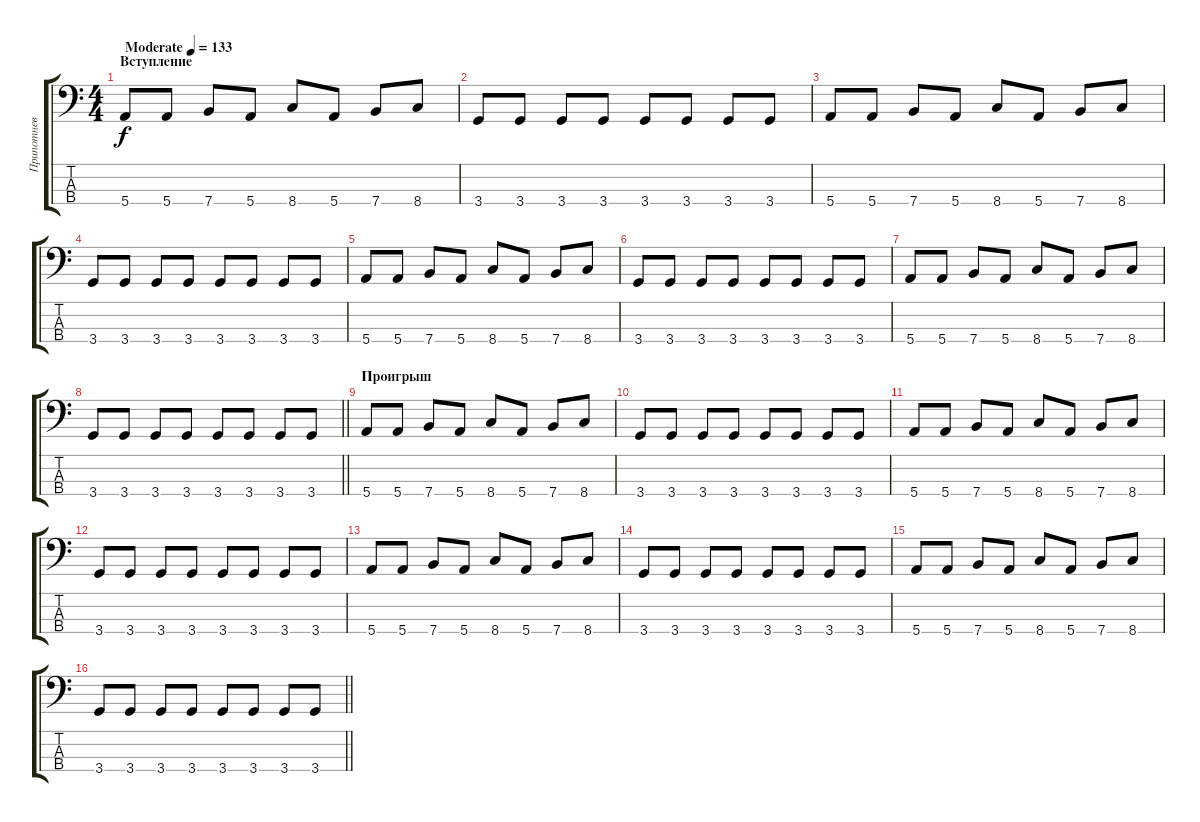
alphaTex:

\track ("Припотнев" "Припотнев") {instrument electricbasspick}
\staff {score tabs}
\tuning (G2 D2 A1 E1) {hide}
\ts (4 4)
\section ("" "Вступление")
\tempo (133 "Moderate")
\clef f4
\ks c
5.4.8{dy f instrument electricbasspick} 5.4.8 7.4.8 5.4.8 8.4.8 5.4.8 7.4.8 8.4.8 |
3.4.8 3.4.8 3.4.8 3.4.8 3.4.8 3.4.8 3.4.8 3.4.8 |
5.4.8 5.4.8 7.4.8 5.4.8 8.4.8 5.4.8 7.4.8 8.4.8 |
3.4.8 3.4.8 3.4.8 3.4.8 3.4.8 3.4.8 3.4.8 3.4.8 |
5.4.8 5.4.8 7.4.8 5.4.8 8.4.8 5.4.8 7.4.8 8.4.8 |
3.4.8 3.4.8 3.4.8 3.4.8 3.4.8 3.4.8 3.4.8 3.4.8 |
5.4.8 5.4.8 7.4.8 5.4.8 8.4.8 5.4.8 7.4.8 8.4.8 |
\barLineRight lightlight
3.4.8 3.4.8 3.4.8 3.4.8 3.4.8 3.4.8 3.4.8 3.4.8 |
\section ("" "Проигрыш")
5.4.8 5.4.8 7.4.8 5.4.8 8.4.8 5.4.8 7.4.8 8.4.8 |
3.4.8 3.4.8 3.4.8 3.4.8 3.4.8 3.4.8 3.4.8 3.4.8 |
5.4.8 5.4.8 7.4.8 5.4.8 8.4.8 5.4.8 7.4.8 8.4.8 |
3.4.8 3.4.8 3.4.8 3.4.8 3.4.8 3.4.8 3.4.8 3.4.8 |
5.4.8 5.4.8 7.4.8 5.4.8 8.4.8 5.4.8 7.4.8 8.4.8 |
3.4.8 3.4.8 3.4.8 3.4.8 3.4.8 3.4.8 3.4.8 3.4.8 |
5.4.8 5.4.8 7.4.8 5.4.8 8.4.8 5.4.8 7.4.8 8.4.8 |
\barLineRight lightlight
3.4.8 3.4.8 3.4.8 3.4.8 3.4.8 3.4.8 3.4.8 3.4.8
